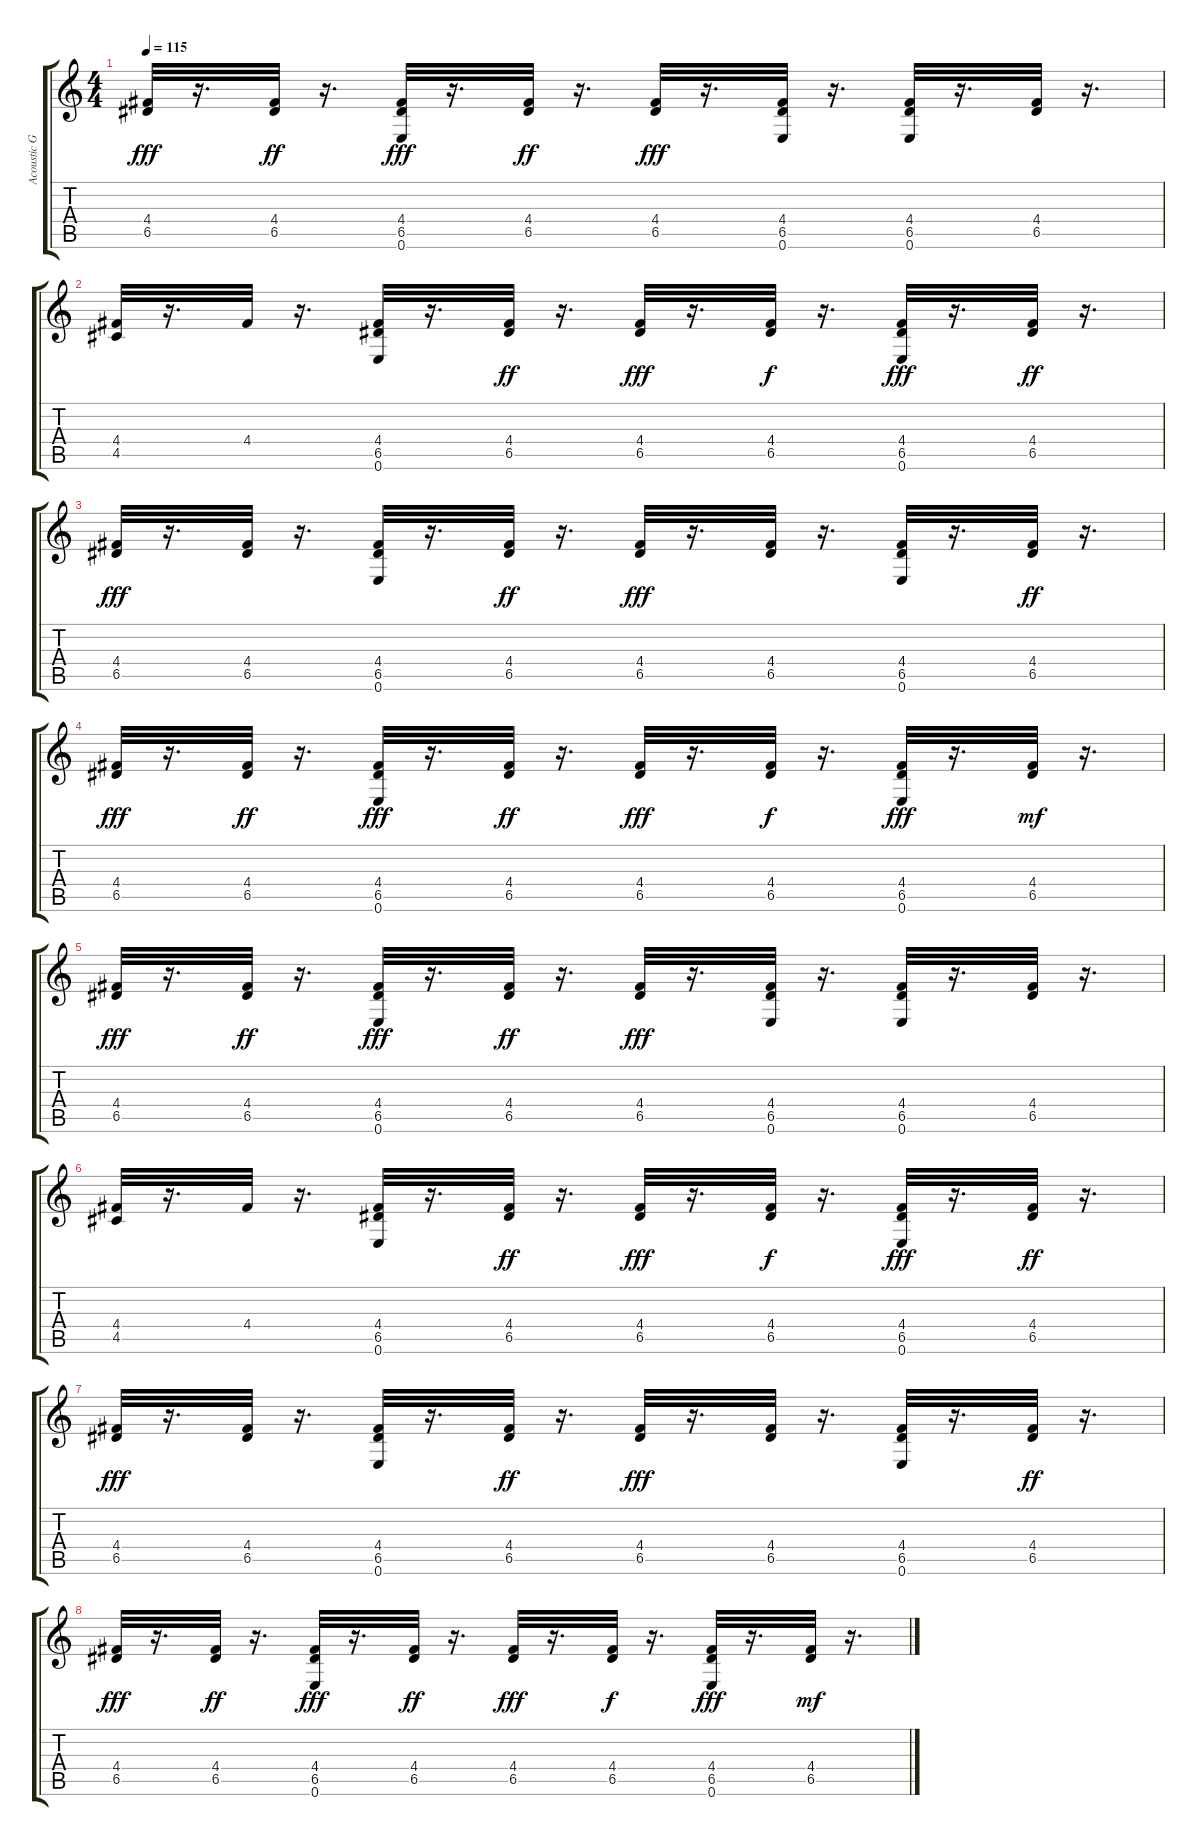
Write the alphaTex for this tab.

\track ("Acoustic Guitar" "Acoustic G") {instrument acousticguitarsteel}
\staff {score tabs}
\tuning (E4 B3 G3 D3 A2 E2) {hide}
\ts (4 4)
\tempo 115
\clef g2
\ks c
(4.4 6.5).32{dy fff} r.16{d} (4.4 6.5).32{dy ff} r.16{d} (4.4 6.5 0.6).32{dy fff} r.16{d} (4.4 6.5).32{dy ff} r.16{d} (4.4 6.5).32{dy fff} r.16{d} (4.4 6.5 0.6).32 r.16{d} (4.4 6.5 0.6).32 r.16{d} (4.4 6.5).32 r.16{d} |
(4.4 4.5).32 r.16{d} 4.4.32 r.16{d} (4.4 6.5 0.6).32 r.16{d} (4.4 6.5).32{dy ff} r.16{d} (4.4 6.5).32{dy fff} r.16{d} (4.4 6.5).32{dy f} r.16{d} (4.4 6.5 0.6).32{dy fff} r.16{d} (4.4 6.5).32{dy ff} r.16{d} |
(4.4 6.5).32{dy fff} r.16{d} (4.4 6.5).32 r.16{d} (4.4 6.5 0.6).32 r.16{d} (4.4 6.5).32{dy ff} r.16{d} (4.4 6.5).32{dy fff} r.16{d} (4.4 6.5).32 r.16{d} (4.4 6.5 0.6).32 r.16{d} (4.4 6.5).32{dy ff} r.16{d} |
(4.4 6.5).32{dy fff} r.16{d} (4.4 6.5).32{dy ff} r.16{d} (4.4 6.5 0.6).32{dy fff} r.16{d} (4.4 6.5).32{dy ff} r.16{d} (4.4 6.5).32{dy fff} r.16{d} (4.4 6.5).32{dy f} r.16{d} (4.4 6.5 0.6).32{dy fff} r.16{d} (4.4 6.5).32{dy mf} r.16{d} |
(4.4 6.5).32{dy fff} r.16{d} (4.4 6.5).32{dy ff} r.16{d} (4.4 6.5 0.6).32{dy fff} r.16{d} (4.4 6.5).32{dy ff} r.16{d} (4.4 6.5).32{dy fff} r.16{d} (4.4 6.5 0.6).32 r.16{d} (4.4 6.5 0.6).32 r.16{d} (4.4 6.5).32 r.16{d} |
(4.4 4.5).32 r.16{d} 4.4.32 r.16{d} (4.4 6.5 0.6).32 r.16{d} (4.4 6.5).32{dy ff} r.16{d} (4.4 6.5).32{dy fff} r.16{d} (4.4 6.5).32{dy f} r.16{d} (4.4 6.5 0.6).32{dy fff} r.16{d} (4.4 6.5).32{dy ff} r.16{d} |
(4.4 6.5).32{dy fff} r.16{d} (4.4 6.5).32 r.16{d} (4.4 6.5 0.6).32 r.16{d} (4.4 6.5).32{dy ff} r.16{d} (4.4 6.5).32{dy fff} r.16{d} (4.4 6.5).32 r.16{d} (4.4 6.5 0.6).32 r.16{d} (4.4 6.5).32{dy ff} r.16{d} |
(4.4 6.5).32{dy fff} r.16{d} (4.4 6.5).32{dy ff} r.16{d} (4.4 6.5 0.6).32{dy fff} r.16{d} (4.4 6.5).32{dy ff} r.16{d} (4.4 6.5).32{dy fff} r.16{d} (4.4 6.5).32{dy f} r.16{d} (4.4 6.5 0.6).32{dy fff} r.16{d} (4.4 6.5).32{dy mf} r.16{d}
